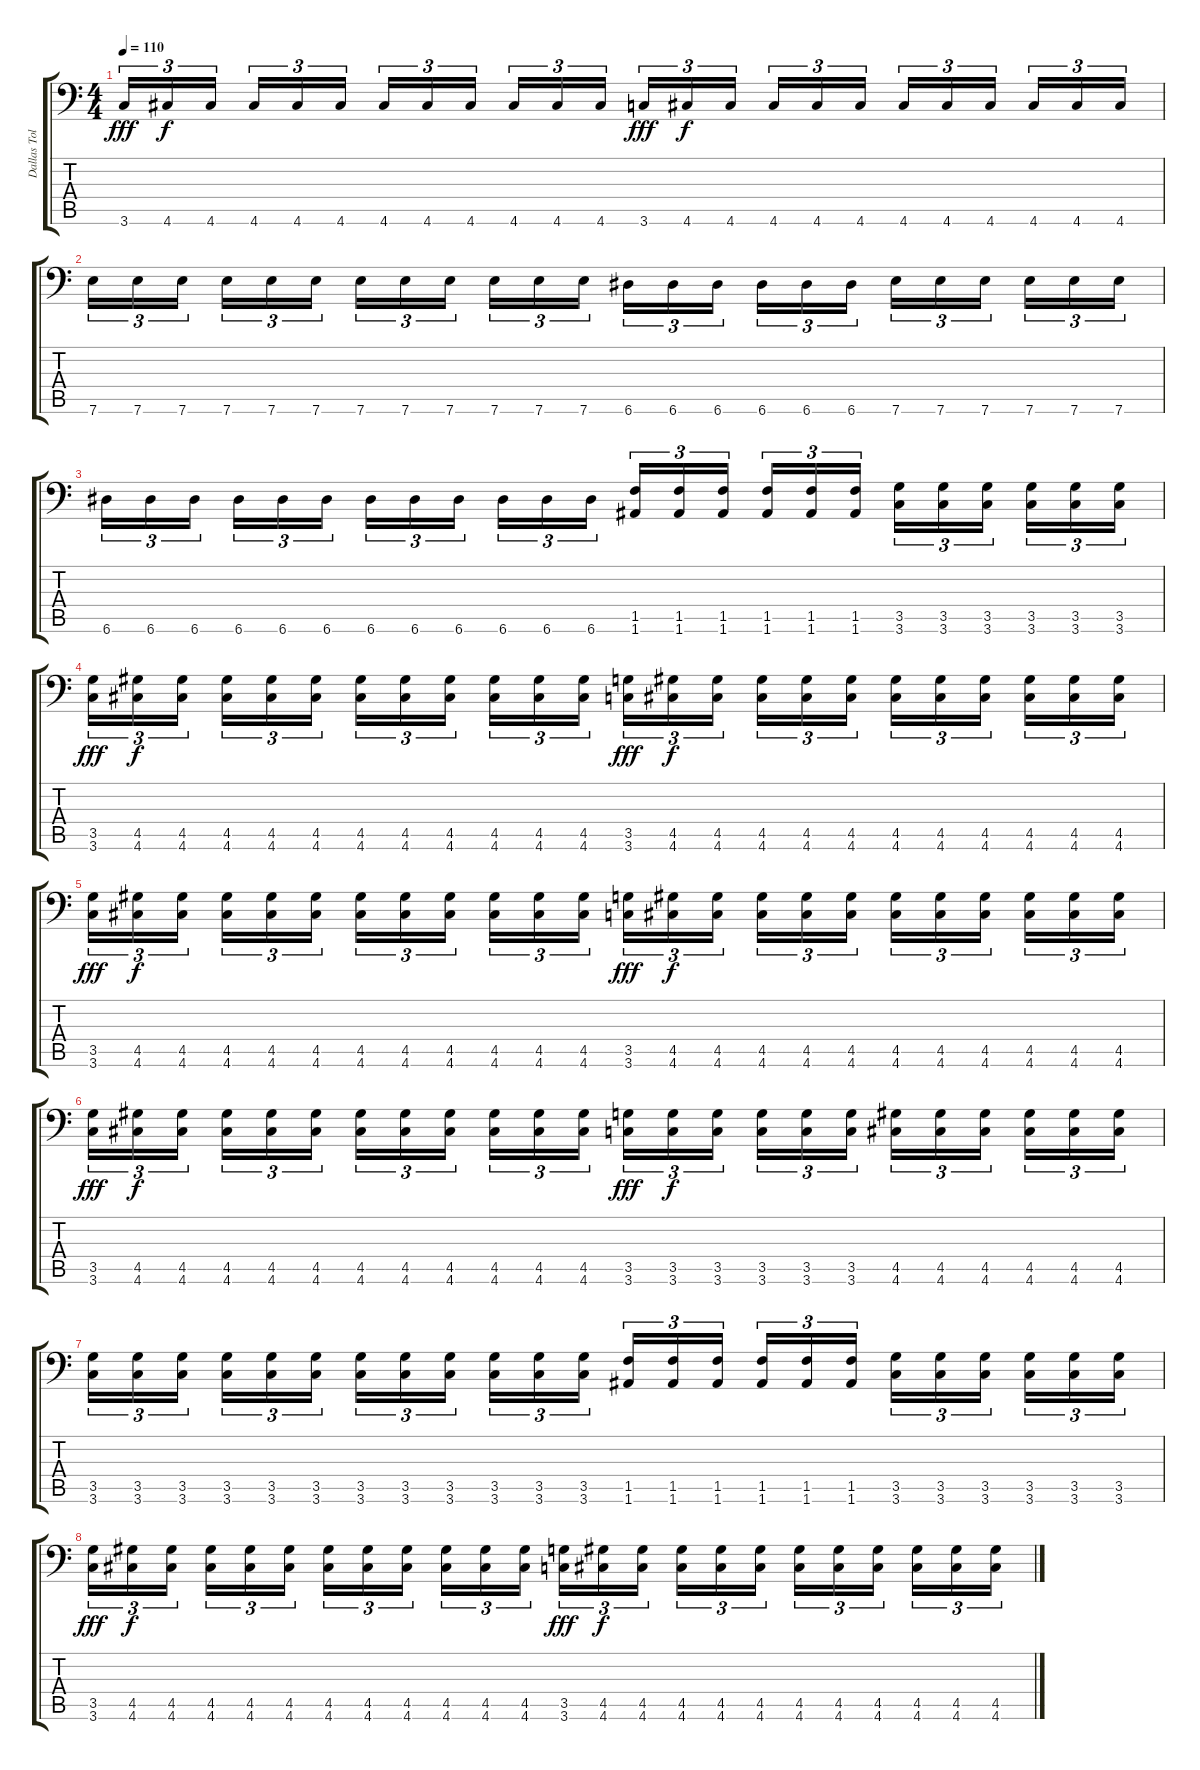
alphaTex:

\track ("Dallas Toler-Wade" "Dallas Tol") {instrument distortionguitar}
\staff {score tabs}
\tuning (B3 Gb3 D3 A2 E2 A1) {hide}
\ts (4 4)
\tempo 110
\clef f4
\ks c
3.6.16{tu (3 2) dy fff} 4.6.16{tu (3 2) dy f} 4.6.16{tu (3 2) beam splitsecondary} 4.6.16{tu (3 2)} 4.6.16{tu (3 2)} 4.6.16{tu (3 2)} 4.6.16{tu (3 2)} 4.6.16{tu (3 2)} 4.6.16{tu (3 2) beam splitsecondary} 4.6.16{tu (3 2)} 4.6.16{tu (3 2)} 4.6.16{tu (3 2)} 3.6.16{tu (3 2) dy fff} 4.6.16{tu (3 2) dy f} 4.6.16{tu (3 2) beam splitsecondary} 4.6.16{tu (3 2)} 4.6.16{tu (3 2)} 4.6.16{tu (3 2)} 4.6.16{tu (3 2)} 4.6.16{tu (3 2)} 4.6.16{tu (3 2) beam splitsecondary} 4.6.16{tu (3 2)} 4.6.16{tu (3 2)} 4.6.16{tu (3 2)} |
7.6.16{tu (3 2)} 7.6.16{tu (3 2)} 7.6.16{tu (3 2) beam splitsecondary} 7.6.16{tu (3 2)} 7.6.16{tu (3 2)} 7.6.16{tu (3 2)} 7.6.16{tu (3 2)} 7.6.16{tu (3 2)} 7.6.16{tu (3 2) beam splitsecondary} 7.6.16{tu (3 2)} 7.6.16{tu (3 2)} 7.6.16{tu (3 2)} 6.6.16{tu (3 2)} 6.6.16{tu (3 2)} 6.6.16{tu (3 2) beam splitsecondary} 6.6.16{tu (3 2)} 6.6.16{tu (3 2)} 6.6.16{tu (3 2)} 7.6.16{tu (3 2)} 7.6.16{tu (3 2)} 7.6.16{tu (3 2) beam splitsecondary} 7.6.16{tu (3 2)} 7.6.16{tu (3 2)} 7.6.16{tu (3 2)} |
6.6.16{tu (3 2)} 6.6.16{tu (3 2)} 6.6.16{tu (3 2) beam splitsecondary} 6.6.16{tu (3 2)} 6.6.16{tu (3 2)} 6.6.16{tu (3 2)} 6.6.16{tu (3 2)} 6.6.16{tu (3 2)} 6.6.16{tu (3 2) beam splitsecondary} 6.6.16{tu (3 2)} 6.6.16{tu (3 2)} 6.6.16{tu (3 2)} (1.5 1.6).16{tu (3 2)} (1.5 1.6).16{tu (3 2)} (1.5 1.6).16{tu (3 2) beam splitsecondary} (1.5 1.6).16{tu (3 2)} (1.5 1.6).16{tu (3 2)} (1.5 1.6).16{tu (3 2)} (3.5 3.6).16{tu (3 2)} (3.5 3.6).16{tu (3 2)} (3.5 3.6).16{tu (3 2) beam splitsecondary} (3.5 3.6).16{tu (3 2)} (3.5 3.6).16{tu (3 2)} (3.5 3.6).16{tu (3 2)} |
(3.5 3.6).16{tu (3 2) dy fff} (4.5 4.6).16{tu (3 2) dy f} (4.5 4.6).16{tu (3 2) beam splitsecondary} (4.5 4.6).16{tu (3 2)} (4.5 4.6).16{tu (3 2)} (4.5 4.6).16{tu (3 2)} (4.5 4.6).16{tu (3 2)} (4.5 4.6).16{tu (3 2)} (4.5 4.6).16{tu (3 2) beam splitsecondary} (4.5 4.6).16{tu (3 2)} (4.5 4.6).16{tu (3 2)} (4.5 4.6).16{tu (3 2)} (3.5 3.6).16{tu (3 2) dy fff} (4.5 4.6).16{tu (3 2) dy f} (4.5 4.6).16{tu (3 2) beam splitsecondary} (4.5 4.6).16{tu (3 2)} (4.5 4.6).16{tu (3 2)} (4.5 4.6).16{tu (3 2)} (4.5 4.6).16{tu (3 2)} (4.5 4.6).16{tu (3 2)} (4.5 4.6).16{tu (3 2) beam splitsecondary} (4.5 4.6).16{tu (3 2)} (4.5 4.6).16{tu (3 2)} (4.5 4.6).16{tu (3 2)} |
(3.5 3.6).16{tu (3 2) dy fff} (4.5 4.6).16{tu (3 2) dy f} (4.5 4.6).16{tu (3 2) beam splitsecondary} (4.5 4.6).16{tu (3 2)} (4.5 4.6).16{tu (3 2)} (4.5 4.6).16{tu (3 2)} (4.5 4.6).16{tu (3 2)} (4.5 4.6).16{tu (3 2)} (4.5 4.6).16{tu (3 2) beam splitsecondary} (4.5 4.6).16{tu (3 2)} (4.5 4.6).16{tu (3 2)} (4.5 4.6).16{tu (3 2)} (3.5 3.6).16{tu (3 2) dy fff} (4.5 4.6).16{tu (3 2) dy f} (4.5 4.6).16{tu (3 2) beam splitsecondary} (4.5 4.6).16{tu (3 2)} (4.5 4.6).16{tu (3 2)} (4.5 4.6).16{tu (3 2)} (4.5 4.6).16{tu (3 2)} (4.5 4.6).16{tu (3 2)} (4.5 4.6).16{tu (3 2) beam splitsecondary} (4.5 4.6).16{tu (3 2)} (4.5 4.6).16{tu (3 2)} (4.5 4.6).16{tu (3 2)} |
(3.5 3.6).16{tu (3 2) dy fff} (4.5 4.6).16{tu (3 2) dy f} (4.5 4.6).16{tu (3 2) beam splitsecondary} (4.5 4.6).16{tu (3 2)} (4.5 4.6).16{tu (3 2)} (4.5 4.6).16{tu (3 2)} (4.5 4.6).16{tu (3 2)} (4.5 4.6).16{tu (3 2)} (4.5 4.6).16{tu (3 2) beam splitsecondary} (4.5 4.6).16{tu (3 2)} (4.5 4.6).16{tu (3 2)} (4.5 4.6).16{tu (3 2)} (3.5 3.6).16{tu (3 2) dy fff} (3.5 3.6).16{tu (3 2) dy f} (3.5 3.6).16{tu (3 2) beam splitsecondary} (3.5 3.6).16{tu (3 2)} (3.5 3.6).16{tu (3 2)} (3.5 3.6).16{tu (3 2)} (4.5 4.6).16{tu (3 2)} (4.5 4.6).16{tu (3 2)} (4.5 4.6).16{tu (3 2) beam splitsecondary} (4.5 4.6).16{tu (3 2)} (4.5 4.6).16{tu (3 2)} (4.5 4.6).16{tu (3 2)} |
(3.5 3.6).16{tu (3 2)} (3.5 3.6).16{tu (3 2)} (3.5 3.6).16{tu (3 2) beam splitsecondary} (3.5 3.6).16{tu (3 2)} (3.5 3.6).16{tu (3 2)} (3.5 3.6).16{tu (3 2)} (3.5 3.6).16{tu (3 2)} (3.5 3.6).16{tu (3 2)} (3.5 3.6).16{tu (3 2) beam splitsecondary} (3.5 3.6).16{tu (3 2)} (3.5 3.6).16{tu (3 2)} (3.5 3.6).16{tu (3 2)} (1.5 1.6).16{tu (3 2)} (1.5 1.6).16{tu (3 2)} (1.5 1.6).16{tu (3 2) beam splitsecondary} (1.5 1.6).16{tu (3 2)} (1.5 1.6).16{tu (3 2)} (1.5 1.6).16{tu (3 2)} (3.5 3.6).16{tu (3 2)} (3.5 3.6).16{tu (3 2)} (3.5 3.6).16{tu (3 2) beam splitsecondary} (3.5 3.6).16{tu (3 2)} (3.5 3.6).16{tu (3 2)} (3.5 3.6).16{tu (3 2)} |
(3.5 3.6).16{tu (3 2) dy fff} (4.5 4.6).16{tu (3 2) dy f} (4.5 4.6).16{tu (3 2) beam splitsecondary} (4.5 4.6).16{tu (3 2)} (4.5 4.6).16{tu (3 2)} (4.5 4.6).16{tu (3 2)} (4.5 4.6).16{tu (3 2)} (4.5 4.6).16{tu (3 2)} (4.5 4.6).16{tu (3 2) beam splitsecondary} (4.5 4.6).16{tu (3 2)} (4.5 4.6).16{tu (3 2)} (4.5 4.6).16{tu (3 2)} (3.5 3.6).16{tu (3 2) dy fff} (4.5 4.6).16{tu (3 2) dy f} (4.5 4.6).16{tu (3 2) beam splitsecondary} (4.5 4.6).16{tu (3 2)} (4.5 4.6).16{tu (3 2)} (4.5 4.6).16{tu (3 2)} (4.5 4.6).16{tu (3 2)} (4.5 4.6).16{tu (3 2)} (4.5 4.6).16{tu (3 2) beam splitsecondary} (4.5 4.6).16{tu (3 2)} (4.5 4.6).16{tu (3 2)} (4.5 4.6).16{tu (3 2)}
